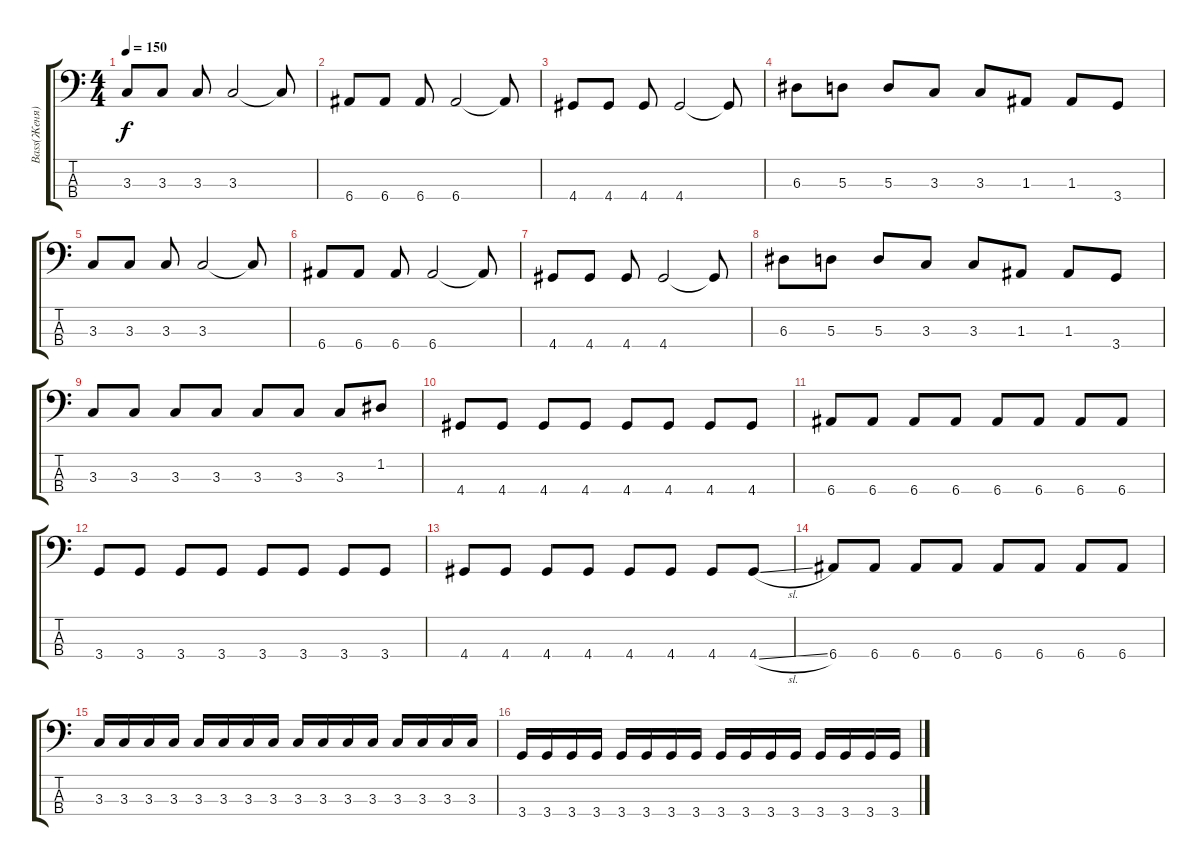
\track ("Bass(Женя)" "Bass(Женя)") {instrument electricbassfinger}
\staff {score tabs}
\tuning (G2 D2 A1 E1) {hide}
\ts (4 4)
\tempo 150
\clef f4
\ks c
3.3.8{dy f} 3.3.8 3.3.8 3.3.2 3.3{t}.8 |
6.4.8 6.4.8 6.4.8 6.4.2 6.4{t}.8 |
4.4.8 4.4.8 4.4.8 4.4.2 4.4{t}.8 |
6.3.8 5.3.8 5.3.8 3.3.8 3.3.8 1.3.8 1.3.8 3.4.8 |
3.3.8 3.3.8 3.3.8 3.3.2 3.3{t}.8 |
6.4.8 6.4.8 6.4.8 6.4.2 6.4{t}.8 |
4.4.8 4.4.8 4.4.8 4.4.2 4.4{t}.8 |
6.3.8 5.3.8 5.3.8 3.3.8 3.3.8 1.3.8 1.3.8 3.4.8 |
3.3.8 3.3.8 3.3.8 3.3.8 3.3.8 3.3.8 3.3.8 1.2.8 |
4.4.8 4.4.8 4.4.8 4.4.8 4.4.8 4.4.8 4.4.8 4.4.8 |
6.4.8 6.4.8 6.4.8 6.4.8 6.4.8 6.4.8 6.4.8 6.4.8 |
3.4.8 3.4.8 3.4.8 3.4.8 3.4.8 3.4.8 3.4.8 3.4.8 |
4.4.8 4.4.8 4.4.8 4.4.8 4.4.8 4.4.8 4.4.8 4.4{sl}.8 |
6.4.8 6.4.8 6.4.8 6.4.8 6.4.8 6.4.8 6.4.8 6.4.8 |
3.3.16 3.3.16 3.3.16 3.3.16 3.3.16 3.3.16 3.3.16 3.3.16 3.3.16 3.3.16 3.3.16 3.3.16 3.3.16 3.3.16 3.3.16 3.3.16 |
3.4.16 3.4.16 3.4.16 3.4.16 3.4.16 3.4.16 3.4.16 3.4.16 3.4.16 3.4.16 3.4.16 3.4.16 3.4.16 3.4.16 3.4.16 3.4.16
